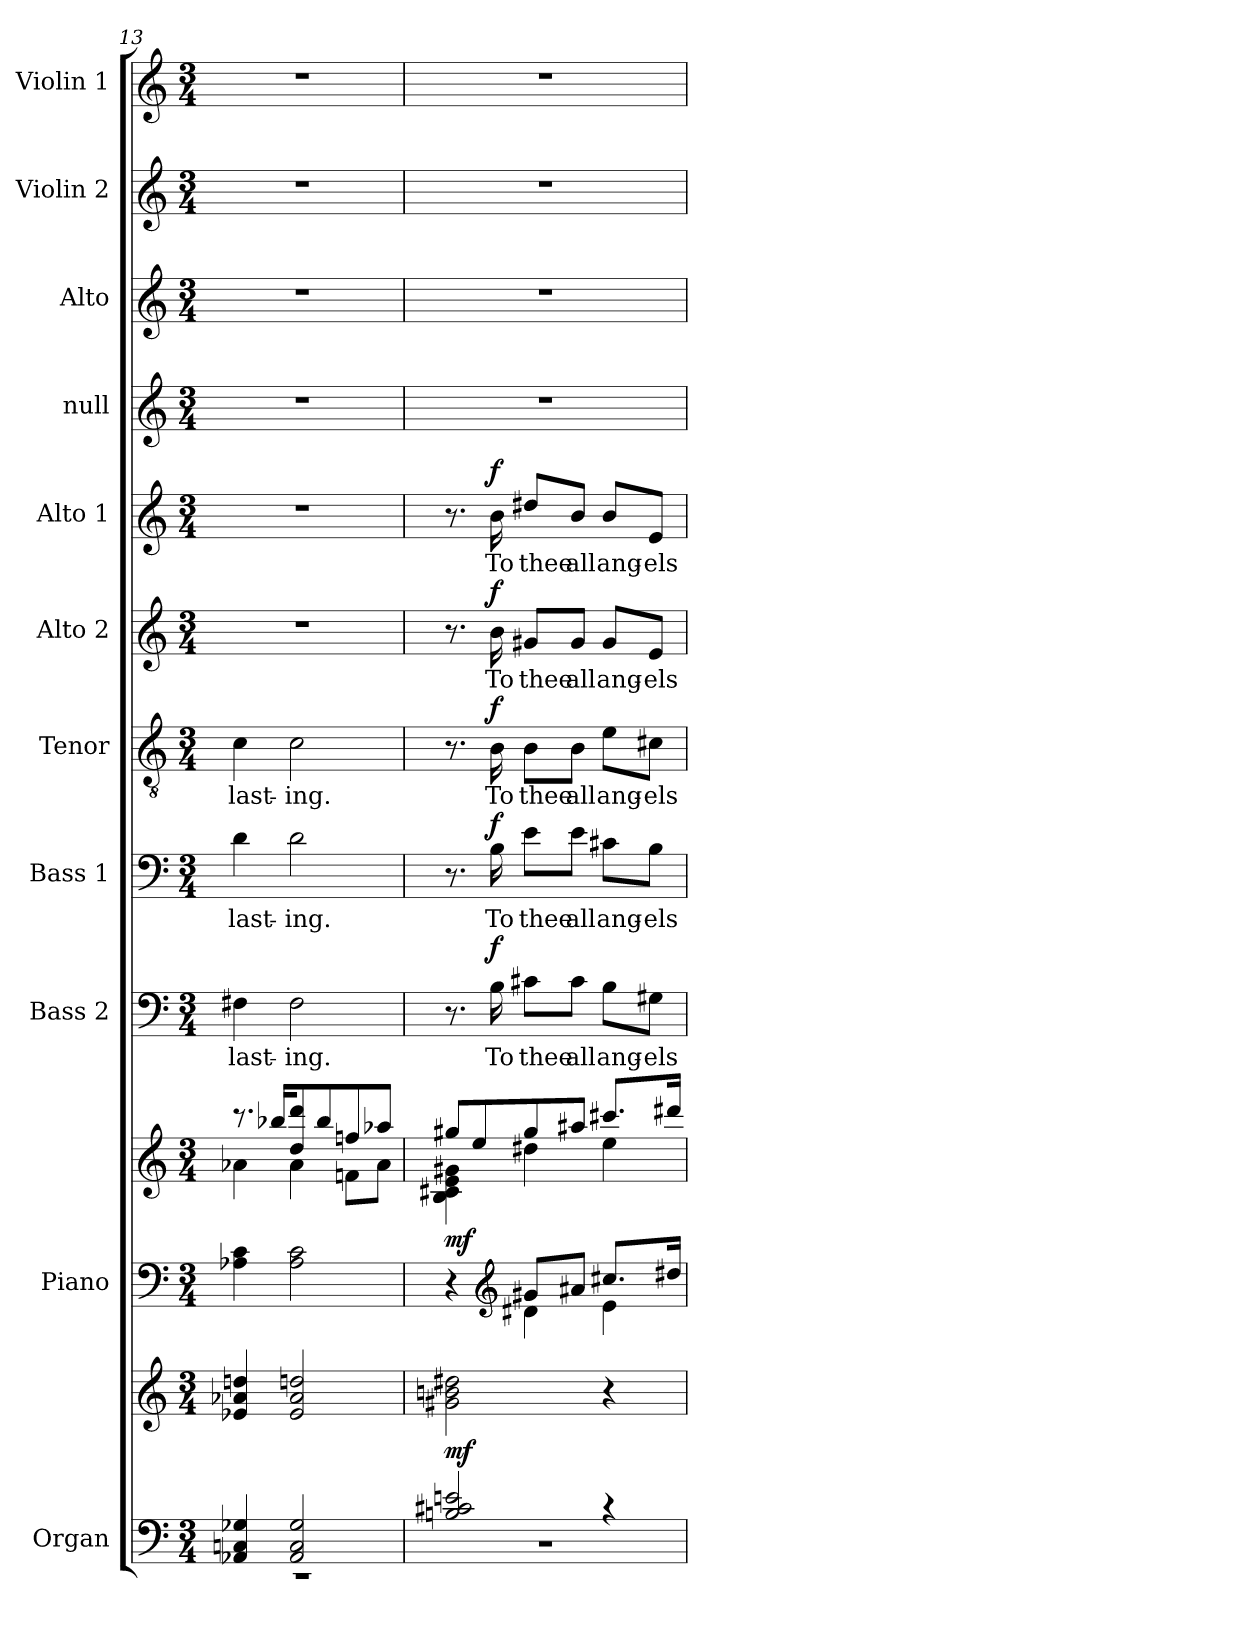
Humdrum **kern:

**kern	**kern	**dynam	**kern	**kern	**dynam	**kern	**text	**dynam	**kern	**text	**dynam	**kern	**text	**dynam	**kern	**text	**dynam	**kern	**text	**dynam	**kern	**kern	**kern	**kern
*part11	*part11	*part11	*part10	*part10	*part10	*part9	*part9	*part9	*part8	*part8	*part8	*part7	*part7	*part7	*part6	*part6	*part6	*part5	*part5	*part5	*part4	*part3	*part2	*part1
*staff13	*staff12	*staff12/13	*staff11	*staff10	*staff10/11	*staff9	*staff9	*staff9	*staff8	*staff8	*staff8	*staff7	*staff7	*staff7	*staff6	*staff6	*staff6	*staff5	*staff5	*staff5	*staff4	*staff3	*staff2	*staff1
*I"Organ	*	*	*I"Piano	*	*	*I"Bass 2	*	*	*I"Bass 1	*	*	*I"Tenor	*	*	*I"Alto 2	*	*	*I"Alto 1	*	*	*I"null	*I"Alto	*I"Violin 2	*I"Violin 1
*I'Org.	*	*	*	*	*	*I'B. 2	*	*	*I'B. 1	*	*	*I'T.	*	*	*I'A. 2	*	*	*I'A. 1	*	*	*	*	*I'Vln. 2	*I'Vln. 1
*clefF4	*clefG2	*	*clefF4	*clefG2	*	*clefF4	*	*	*clefF4	*	*	*clefGv2	*	*	*clefG2	*	*	*clefG2	*	*	*clefG2	*clefG2	*clefG2	*clefG2
*k[]	*k[]	*	*k[]	*k[]	*	*k[]	*	*	*k[]	*	*	*k[]	*	*	*k[]	*	*	*k[]	*	*	*k[]	*k[]	*k[]	*k[]
*M3/4	*M3/4	*	*M3/4	*M3/4	*	*M3/4	*	*	*M3/4	*	*	*M3/4	*	*	*M3/4	*	*	*M3/4	*	*	*M3/4	*M3/4	*M3/4	*M3/4
=13	=13	=13	=13	=13	=13	=13	=13	=13	=13	=13	=13	=13	=13	=13	=13	=13	=13	=13	=13	=13	=13	=13	=13	=13
*^	*	*	*	*^	*	*	*	*	*	*	*	*	*	*	*	*	*	*	*	*	*	*	*	*
!	!	!	!	!	!	!	!	!	!LO:LY:b	!	!	!LO:LY:b	!	!	!LO:LY:b	!	!	!	!	!	!	!	!	!	!	!
4AA-X/ 4Cn/ 4G-X/	2.r	4e-X/ 4a-X/ 4ddn/	.	4A-X\ 4c\	8.r	4a-X\	.	4F#X\	-last-	.	4d\	-last-	.	4c\	-last-	.	2.r	.	.	2.r	.	.	2.r	2.r	2.r	2.r
.	.	.	.	.	16bb-X/KL	.	.	.	.	.	.	.	.	.	.	.	.	.	.	.	.	.	.	.	.	.
!	!	!	!	!	!	!	!	!	!LO:LY:b	!	!	!LO:LY:b	!	!	!LO:LY:b	!	!	!	!	!	!	!	!	!	!	!
2AA-/ 2C/ 2G-/	.	2e-/ 2a-/ 2ddn/	.	2A-\ 2c\	8dd/ 8ddd/	4a-\	.	2F#\	-ing.	.	2d\	-ing.	.	2c\	-ing.	.	.	.	.	.	.	.	.	.	.	.
.	.	.	.	.	8bb-/	.	.	.	.	.	.	.	.	.	.	.	.	.	.	.	.	.	.	.	.	.
.	.	.	.	.	8ffn/	8fn\L	.	.	.	.	.	.	.	.	.	.	.	.	.	.	.	.	.	.	.	.
.	.	.	.	.	8aa-X/J	8a-\J	.	.	.	.	.	.	.	.	.	.	.	.	.	.	.	.	.	.	.	.
=14	=14	=14	=14	=14	=14	=14	=14	=14	=14	=14	=14	=14	=14	=14	=14	=14	=14	=14	=14	=14	=14	=14	=14	=14	=14	=14
*	*	*	*	*^	*	*	*	*	*	*	*	*	*	*	*	*	*	*	*	*	*	*	*	*	*	*
!	!	!	!LO:DY:b	!	!	!	!	!LO:DY:b	!	!	!	!	!	!	!	!	!	!	!	!	!	!	!	!	!	!	!
2Bn/ 2c#X/ 2en/	2.r	2g#X\ 2bn\ 2dd#X\	mf	4r	4ryy	8gg#X/L	4B\ 4c#X\ 4e\ 4g#X\	mf	8.r	.	.	8.r	.	.	8.r	.	.	8.r	.	.	8.r	.	.	2.r	2.r	2.r	2.r
.	.	.	.	.	.	8ee/	.	.	.	.	.	.	.	.	.	.	.	.	.	.	.	.	.	.	.	.	.
!	!	!	!	!	!	!	!	!	!	!LO:LY:b	!LO:DY:a	!	!LO:LY:b	!LO:DY:a	!	!LO:LY:b	!LO:DY:a	!	!LO:LY:b	!LO:DY:a	!	!LO:LY:b	!LO:DY:a	!	!	!	!
.	.	.	.	.	.	.	.	.	16B\	To	f	16B\	To	f	16B\	To	f	16b\	To	f	16b\	To	f	.	.	.	.
*	*	*	*	*clefG2	*	*	*	*	*	*	*	*	*	*	*	*	*	*	*	*	*	*	*	*	*	*	*
!	!	!	!	!	!	!	!	!	!	!LO:LY:b	!	!	!LO:LY:b	!	!	!LO:LY:b	!	!	!LO:LY:b	!	!	!LO:LY:b	!	!	!	!	!
.	.	.	.	8g#X/L	4d#X\	8gg#/	4dd#X\	.	8c#X\L	thee	.	8e\L	thee	.	8B\L	thee	.	8g#X/L	thee	.	8dd#X/L	thee	.	.	.	.	.
!	!	!	!	!	!	!	!	!	!	!LO:LY:b	!	!	!LO:LY:b	!	!	!LO:LY:b	!	!	!LO:LY:b	!	!	!LO:LY:b	!	!	!	!	!
.	.	.	.	8a#X/J	.	8aa#X/J	.	.	8c#\J	all	.	8e\J	all	.	8B\J	all	.	8g#/J	all	.	8b/J	all	.	.	.	.	.
!	!	!	!	!	!	!	!	!	!	!LO:LY:b	!	!	!LO:LY:b	!	!	!LO:LY:b	!	!	!LO:LY:b	!	!	!LO:LY:b	!	!	!	!	!
4r	.	4r	.	8.cc#X/L	4e\	8.ccc#X/L	4ee\	.	8B\L	ang-	.	8c#X\L	ang-	.	8e\L	ang-	.	8g#/L	ang-	.	8b/L	ang-	.	.	.	.	.
!	!	!	!	!	!	!	!	!	!	!LO:LY:b	!	!	!LO:LY:b	!	!	!LO:LY:b	!	!	!LO:LY:b	!	!	!LO:LY:b	!	!	!	!	!
.	.	.	.	.	.	.	.	.	8G#X\J	-els	.	8B\J	-els	.	8c#X\J	-els	.	8e/J	-els	.	8e/J	-els	.	.	.	.	.
.	.	.	.	16dd#X/Jk	.	16ddd#X/Jk	.	.	.	.	.	.	.	.	.	.	.	.	.	.	.	.	.	.	.	.	.
*	*	*	*	*v	*v	*	*	*	*	*	*	*	*	*	*	*	*	*	*	*	*	*	*	*	*	*	*
*v	*v	*	*	*	*v	*v	*	*	*	*	*	*	*	*	*	*	*	*	*	*	*	*	*	*	*	*
=	=	=	=	=	=	=	=	=	=	=	=	=	=	=	=	=	=	=	=	=	=	=	=	=
*-	*-	*-	*-	*-	*-	*-	*-	*-	*-	*-	*-	*-	*-	*-	*-	*-	*-	*-	*-	*-	*-	*-	*-	*-
